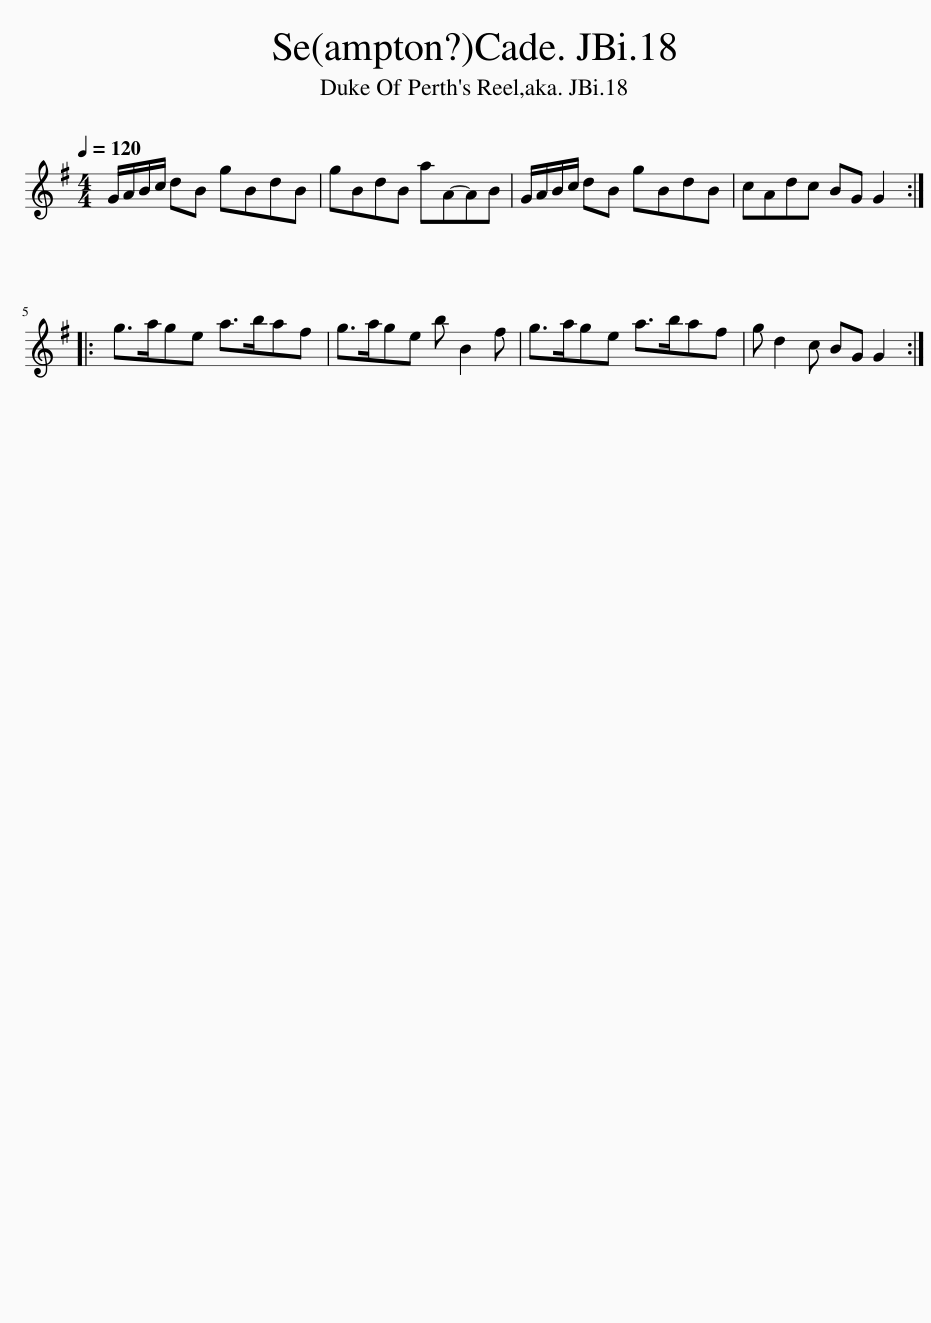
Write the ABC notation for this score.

X:1
L:1/8
Q:1/4=120
M:4/4
I:linebreak $
K:G
V:1 treble
V:1
 G/A/B/c/ dB gBdB | gBdB aA-AB | G/A/B/c/ dB gBdB | cAdc BG G2 ::$ g>age a>baf | %5
 g>age b B2 f | g>age a>baf | g d2 c BG G2 :| %8
